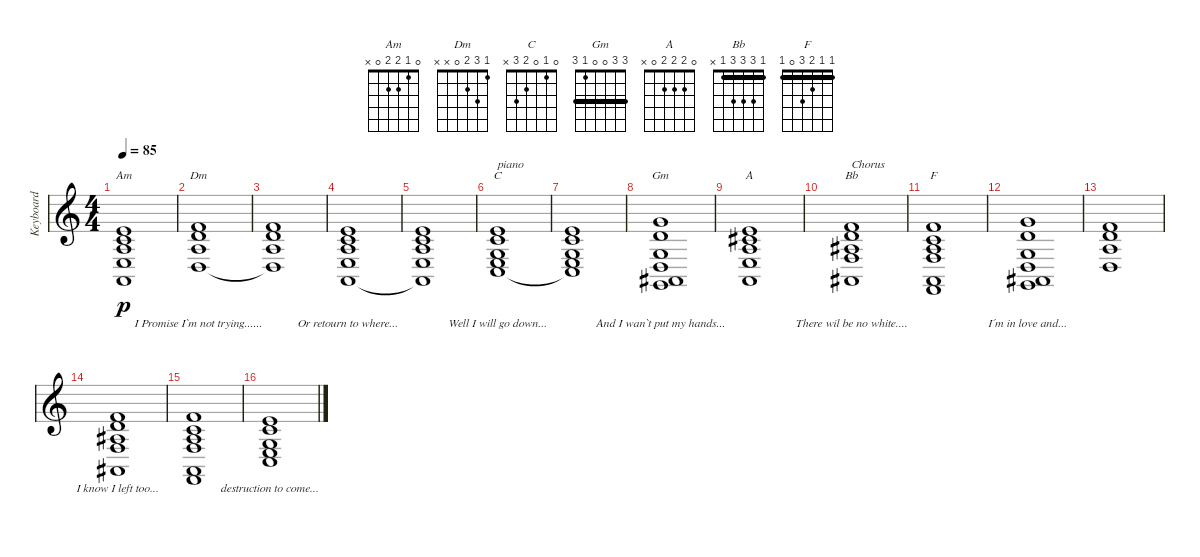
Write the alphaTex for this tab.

\track ("Keyboard" "Keyboard") {instrument choiraahs}
\staff {score}
\tuning (E4 B3 G3 D3 A2 E2) {hide}
\chord ("Am" 0 1 2 2 0 x)
\chord ("Dm" 1 3 2 0 x x)
\chord ("C" 0 1 0 2 3 x)
\chord ("Gm" 3 3 0 0 1 3) {barre 3}
\chord ("A" 0 2 2 2 0 x)
\chord ("Bb" 1 3 3 3 1 x) {barre 1}
\chord ("F" 1 1 2 3 0 1) {barre 1}
\ts (4 4)
\tempo 85
\clef g2
\ks c
(0.1 1.2 2.3 2.4 0.5{t}).1{ch "Am" lyrics (0 "") lyrics (1 "") lyrics (2 "") lyrics (3 "") lyrics (4 "") dy p} |
(1.1 3.2 2.3 0.4).1{ch "Dm" lyrics (0 "I Promise I`m not trying......") lyrics (1 "") lyrics (2 "") lyrics (3 "") lyrics (4 "")} |
(1.1 3.2 2.3 0.4{t}).1{lyrics (0 "") lyrics (1 "") lyrics (2 "") lyrics (3 "") lyrics (4 "")} |
(0.1 1.2 2.3 2.4 0.5).1{lyrics (0 "Or retourn to where...") lyrics (1 "") lyrics (2 "") lyrics (3 "") lyrics (4 "")} |
(0.1 1.2 2.3 2.4 0.5{t}).1{lyrics (0 "") lyrics (1 "") lyrics (2 "") lyrics (3 "") lyrics (4 "")} |
(0.1 1.2 0.3 2.4 3.5).1{ch "C" txt "piano" lyrics (0 "Well I will go down...") lyrics (1 "") lyrics (2 "") lyrics (3 "") lyrics (4 "")} |
(0.1 1.2 0.3 2.4 3.5{t}).1{lyrics (0 "") lyrics (1 "") lyrics (2 "") lyrics (3 "") lyrics (4 "")} |
(3.1 3.2 0.3 0.4 1.5 3.6).1{ch "Gm" lyrics (0 "And I wan`t put my hands...") lyrics (1 "") lyrics (2 "") lyrics (3 "") lyrics (4 "")} |
(0.1 2.2 2.3 2.4 0.5).1{ch "A" lyrics (0 "") lyrics (1 "") lyrics (2 "") lyrics (3 "") lyrics (4 "")} |
(1.1 3.2 3.3 3.4 1.5).1{bd 30 ch "Bb" txt "Chorus" lyrics (0 "There wil be no white....") lyrics (1 "") lyrics (2 "") lyrics (3 "") lyrics (4 "")} |
(1.1 1.2 2.3 3.4 0.5 1.6).1{ch "F" lyrics (0 "") lyrics (1 "") lyrics (2 "") lyrics (3 "") lyrics (4 "")} |
(3.1 3.2 0.3 0.4 1.5 3.6).1{lyrics (0 "I´m in love and...") lyrics (1 "") lyrics (2 "") lyrics (3 "") lyrics (4 "")} |
(1.1 3.2 2.3 0.4).1{lyrics (0 "") lyrics (1 "") lyrics (2 "") lyrics (3 "") lyrics (4 "")} |
(1.1 3.2 3.3 3.4 1.5).1{bd 30 lyrics (0 "I know I left too...") lyrics (1 "") lyrics (2 "") lyrics (3 "") lyrics (4 "")} |
(1.1 1.2 2.3 3.4 0.5 1.6).1{lyrics (0 "") lyrics (1 "") lyrics (2 "") lyrics (3 "") lyrics (4 "")} |
(0.1 1.2 0.3 2.4 3.5).1{lyrics (0 "destruction to come...") lyrics (1 "") lyrics (2 "") lyrics (3 "") lyrics (4 "")}
